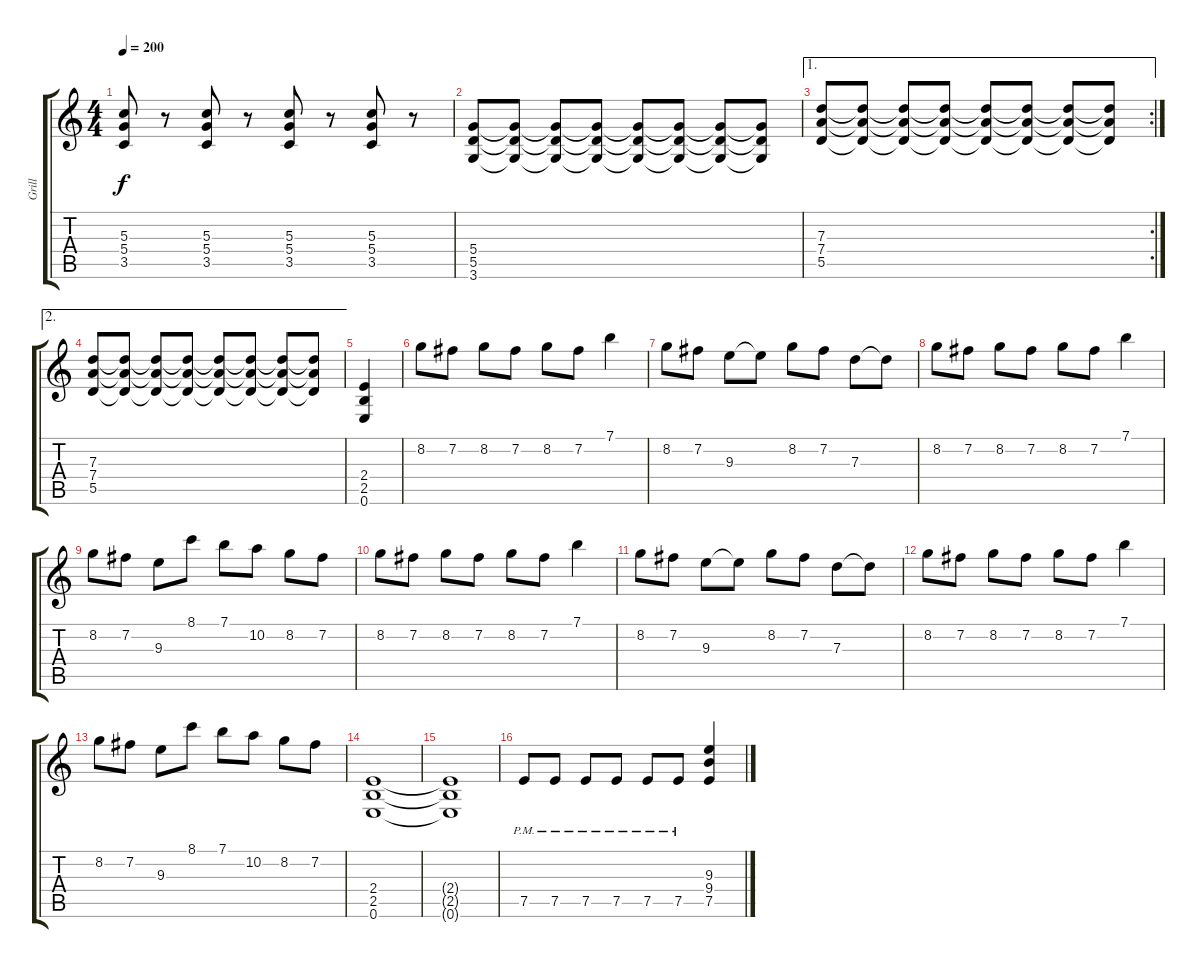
\track ("Grill" "Grill") {solo instrument overdrivenguitar}
\staff {score tabs}
\tuning (E4 B3 G3 D3 A2 E2) {hide}
\ts (4 4)
\tempo 200
\clef g2
\ks c
(5.3 5.4 3.5).8{dy f} r.8 (5.3 5.4 3.5).8 r.8 (5.3 5.4 3.5).8 r.8 (5.3 5.4 3.5).8 r.8 |
(5.4 5.5 3.6).8 (5.4{t} 5.5{t} 3.6{t}).8 (5.4{t} 5.5{t} 3.6{t}).8 (5.4{t} 5.5{t} 3.6{t}).8 (5.4{t} 5.5{t} 3.6{t}).8 (5.4{t} 5.5{t} 3.6{t}).8 (5.4{t} 5.5{t} 3.6{t}).8 (5.4{t} 5.5{t} 3.6{t}).8 |
\ae 1
\rc 2
(7.3 7.4 5.5).8 (7.3{t} 7.4{t} 5.5{t}).8 (7.3{t} 7.4{t} 5.5{t}).8 (7.3{t} 7.4{t} 5.5{t}).8 (7.3{t} 7.4{t} 5.5{t}).8 (7.3{t} 7.4{t} 5.5{t}).8 (7.3{t} 7.4{t} 5.5{t}).8 (7.3{t} 7.4{t} 5.5{t}).8 |
\ae 2
(7.3 7.4 5.5).8 (7.3{t} 7.4{t} 5.5{t}).8 (7.3{t} 7.4{t} 5.5{t}).8 (7.3{t} 7.4{t} 5.5{t}).8 (7.3{t} 7.4{t} 5.5{t}).8 (7.3{t} 7.4{t} 5.5{t}).8 (7.3{t} 7.4{t} 5.5{t}).8 (7.3{t} 7.4{t} 5.5{t}).8 |
(2.4 2.5 0.6).4 |
8.2.8 7.2.8 8.2.8 7.2.8 8.2.8 7.2.8 7.1.4 |
8.2.8 7.2.8 9.3.8 9.3{t}.8 8.2.8 7.2.8 7.3.8 7.3{t}.8 |
8.2.8 7.2.8 8.2.8 7.2.8 8.2.8 7.2.8 7.1.4 |
8.2.8 7.2.8 9.3.8 8.1.8 7.1.8 10.2.8 8.2.8 7.2.8 |
8.2.8 7.2.8 8.2.8 7.2.8 8.2.8 7.2.8 7.1.4 |
8.2.8 7.2.8 9.3.8 9.3{t}.8 8.2.8 7.2.8 7.3.8 7.3{t}.8 |
8.2.8 7.2.8 8.2.8 7.2.8 8.2.8 7.2.8 7.1.4 |
8.2.8 7.2.8 9.3.8 8.1.8 7.1.8 10.2.8 8.2.8 7.2.8 |
(2.4 2.5 0.6).1 |
(2.4{t} 2.5{t} 0.6{t}).1 |
7.5{pm}.8 7.5{pm}.8 7.5{pm}.8 7.5{pm}.8 7.5{pm}.8 7.5{pm}.8 (9.3 9.4 7.5).4
